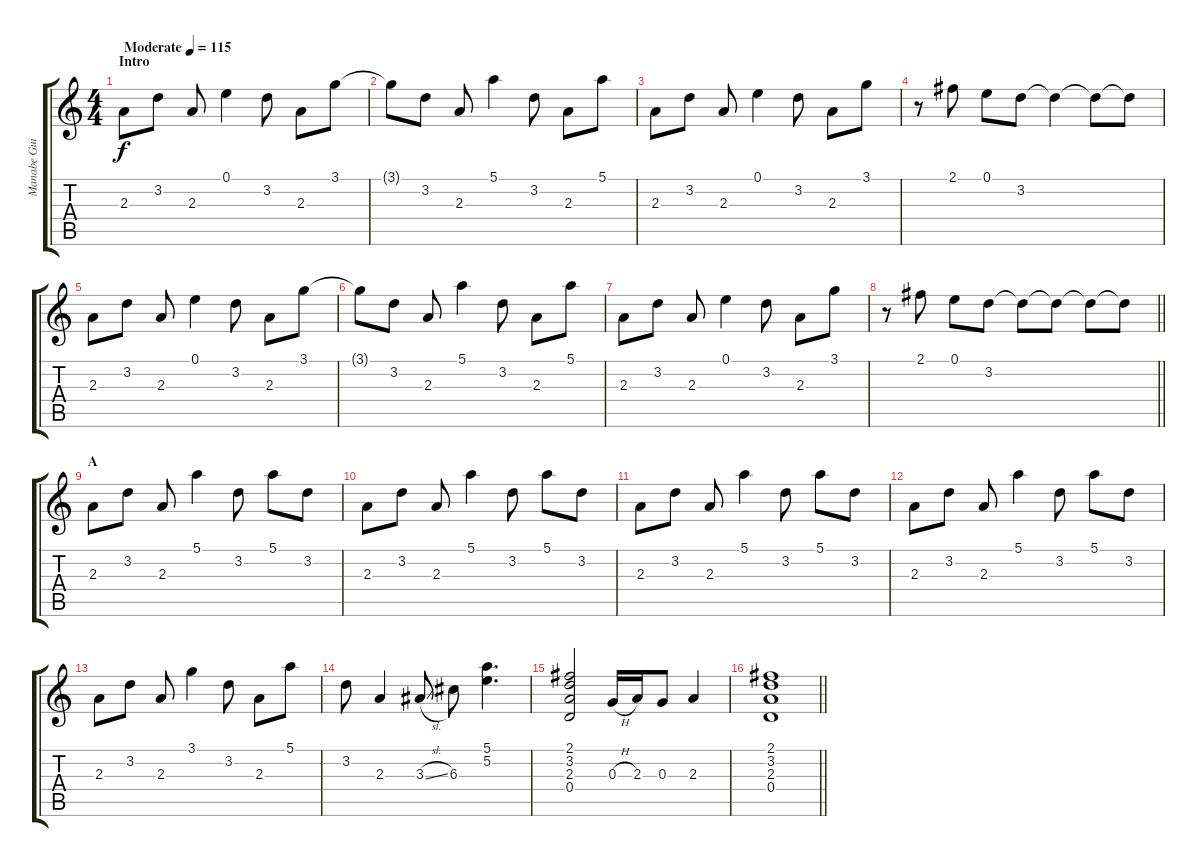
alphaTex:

\track ("Manabe Guitar" "Manabe Gui") {instrument overdrivenguitar}
\staff {score tabs}
\tuning (E4 B3 G3 D3 A2 E2) {hide}
\ts (4 4)
\section ("" "Intro")
\tempo (115 "Moderate")
\clef g2
\ks c
2.3.8{dy f instrument overdrivenguitar} 3.2.8 2.3.8 0.1.4 3.2.8 2.3.8 3.1.8 |
3.1{t}.8 3.2.8 2.3.8 5.1.4 3.2.8 2.3.8 5.1.8 |
2.3.8 3.2.8 2.3.8 0.1.4 3.2.8 2.3.8 3.1.8 |
r.8 2.1.8 0.1.8 3.2.8 3.2{t}.4 3.2{t}.8 3.2{t}.8 |
2.3.8 3.2.8 2.3.8 0.1.4 3.2.8 2.3.8 3.1.8 |
3.1{t}.8 3.2.8 2.3.8 5.1.4 3.2.8 2.3.8 5.1.8 |
2.3.8 3.2.8 2.3.8 0.1.4 3.2.8 2.3.8 3.1.8 |
\barLineRight lightlight
r.8 2.1.8 0.1.8 3.2.8 3.2{t}.8 3.2{t}.8 3.2{t}.8 3.2{t}.8 |
\section ("" "A")
2.3.8 3.2.8 2.3.8 5.1.4 3.2.8 5.1.8 3.2.8 |
2.3.8 3.2.8 2.3.8 5.1.4 3.2.8 5.1.8 3.2.8 |
2.3.8 3.2.8 2.3.8 5.1.4 3.2.8 5.1.8 3.2.8 |
2.3.8 3.2.8 2.3.8 5.1.4 3.2.8 5.1.8 3.2.8 |
2.3.8 3.2.8 2.3.8 3.1.4 3.2.8 2.3.8 5.1.8 |
3.2.8 2.3.4 3.3{sl}.8 6.3.8 (5.1 5.2).4{d} |
(2.1 3.2 2.3 0.4).2 0.3{h}.16 2.3.16 0.3.8 2.3.4 |
\barLineRight lightlight
(2.1 3.2 2.3 0.4).1
